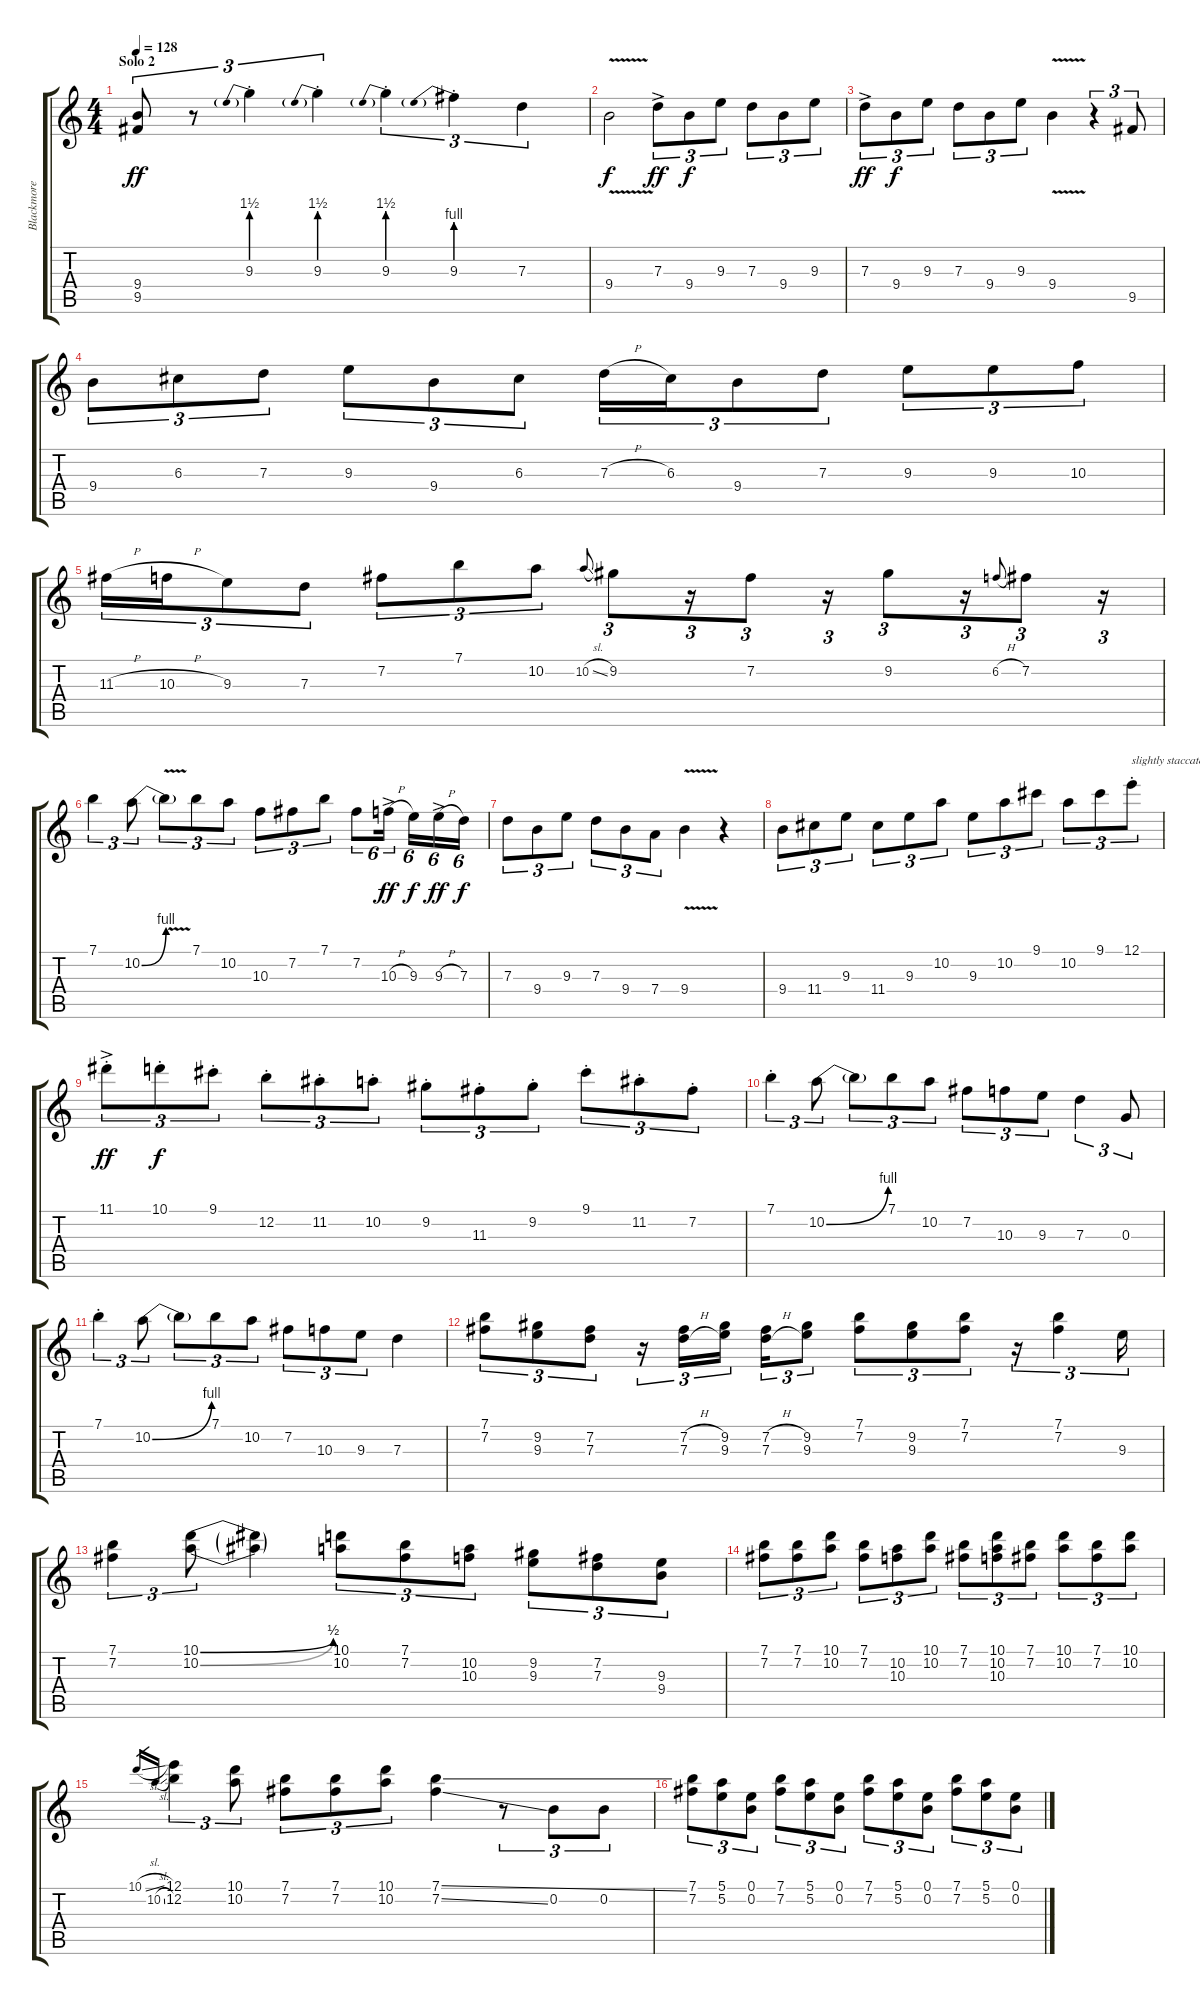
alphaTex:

\track ("Blackmore" "Blackmore") {instrument overdrivenguitar}
\staff {score tabs}
\tuning (E4 B3 G3 D3 A2 E2) {hide}
\ts (4 4)
\section ("" "Solo 2")
\tempo 128
\clef g2
\ks c
(9.4 9.5).8{tu (3 2) dy ff} r.8{tu (3 2)} 9.3{be (prebend 0 6 60 6) st}.4{tu (3 2) volume 15} 9.3{be (prebend 0 6 60 6) st}.4{tu (3 2)} 9.3{be (prebend 0 6 60 6) st}.4{tu (3 2)} 9.3{be (prebend 0 4 60 4) st}.4{tu (3 2)} 7.3.4{tu (3 2)} |
9.4{v}.2{dy f} 7.3{ac}.8{tu (3 2) dy ff} 9.4.8{tu (3 2) dy f} 9.3.8{tu (3 2)} 7.3.8{tu (3 2)} 9.4.8{tu (3 2)} 9.3.8{tu (3 2)} |
7.3{ac}.8{tu (3 2) dy ff} 9.4.8{tu (3 2) dy f} 9.3.8{tu (3 2)} 7.3.8{tu (3 2)} 9.4.8{tu (3 2)} 9.3.8{tu (3 2)} 9.4{v}.4 r.4{tu (3 2)} 9.5.8{tu (3 2)} |
9.4.8{tu (3 2)} 6.3.8{tu (3 2)} 7.3.8{tu (3 2)} 9.3.8{tu (3 2)} 9.4.8{tu (3 2)} 6.3.8{tu (3 2)} 7.3{h}.16{tu (3 2)} 6.3.16{tu (3 2)} 9.4.8{tu (3 2)} 7.3.8{tu (3 2)} 9.3.8{tu (3 2)} 9.3.8{tu (3 2)} 10.3.8{tu (3 2)} |
11.3{h}.16{tu (3 2)} 10.3{h}.16{tu (3 2)} 9.3.8{tu (3 2)} 7.3.8{tu (3 2)} 7.2.8{tu (3 2)} 7.1.8{tu (3 2)} 10.2.8{tu (3 2)} 10.2{sl}.8{gr onbeat} 9.2.8{tu (3 2)} r.16{tu (3 2)} 7.2.8{tu (3 2)} r.16{tu (3 2)} 9.2.8{tu (3 2)} r.16{tu (3 2)} 6.2{h}.8{gr onbeat} 7.2.8{tu (3 2)} r.16{tu (3 2)} |
7.1.4{tu (3 2)} 10.2{be (bend 0 0 60 4)}.8{tu (3 2)} 10.2{v t}.8{tu (3 2)} 7.1.8{tu (3 2)} 10.2.8{tu (3 2)} 10.3.8{tu (3 2)} 7.2.8{tu (3 2)} 7.1.8{tu (3 2)} 7.2.8{tu (6 4)} 10.3{h ac}.16{tu (6 4) dy ff beam splitsecondary} 9.3.16{tu (6 4) dy f} 9.3{h ac}.16{tu (6 4) dy ff} 7.3.16{tu (6 4) dy f} |
7.3.8{tu (3 2)} 9.4.8{tu (3 2)} 9.3.8{tu (3 2)} 7.3.8{tu (3 2)} 9.4.8{tu (3 2)} 7.4.8{tu (3 2)} 9.4{v}.4 r.4 |
9.4.8{tu (3 2)} 11.4.8{tu (3 2)} 9.3.8{tu (3 2)} 11.4.8{tu (3 2)} 9.3.8{tu (3 2)} 10.2.8{tu (3 2)} 9.3.8{tu (3 2)} 10.2.8{tu (3 2)} 9.1.8{tu (3 2)} 10.2.8{tu (3 2)} 9.1.8{tu (3 2)} 12.1{st}.8{tu (3 2) txt "slightly staccato"} |
11.1{ac st}.8{tu (3 2) dy ff} 10.1{st}.8{tu (3 2) dy f} 9.1{st}.8{tu (3 2)} 12.2{st}.8{tu (3 2)} 11.2{st}.8{tu (3 2)} 10.2{st}.8{tu (3 2)} 9.2{st}.8{tu (3 2)} 11.3{st}.8{tu (3 2)} 9.2{st}.8{tu (3 2)} 9.1{st}.8{tu (3 2)} 11.2{st}.8{tu (3 2)} 7.2{st}.8{tu (3 2)} |
7.1{st}.4{tu (3 2)} 10.2{be (bend 0 0 60 4)}.8{tu (3 2)} 10.2{t}.8{tu (3 2)} 7.1.8{tu (3 2)} 10.2.8{tu (3 2)} 7.2.8{tu (3 2)} 10.3.8{tu (3 2)} 9.3.8{tu (3 2)} 7.3.4{tu (3 2)} 0.3.8{tu (3 2)} |
7.1{st}.4{tu (3 2)} 10.2{be (bend 0 0 60 4)}.8{tu (3 2)} 10.2{t}.8{tu (3 2)} 7.1.8{tu (3 2)} 10.2.8{tu (3 2)} 7.2.8{tu (3 2)} 10.3.8{tu (3 2)} 9.3.8{tu (3 2)} 7.3.4 |
(7.1 7.2).8{tu (3 2)} (9.2 9.3).8{tu (3 2)} (7.2 7.3).8{tu (3 2)} r.16{tu (3 2)} (7.2{h} 7.3{h}).16{tu (3 2)} (9.2 9.3).16{tu (3 2) beam splitsecondary} (7.2{h} 7.3{h}).16{tu (3 2)} (9.2 9.3).8{tu (3 2)} (7.1 7.2).8{tu (3 2)} (9.2 9.3).8{tu (3 2)} (7.1 7.2).8{tu (3 2)} r.16{tu (3 2)} (7.1 7.2).4{tu (3 2)} 9.3.16{tu (3 2)} |
(7.1 7.2).4{tu (3 2)} (10.1{be (bend 0 0 60 2)} 10.2{be (bend 0 0 60 2)}).8{tu (3 2)} (10.1{t} 10.2{t}).4 (10.1 10.2).8{tu (3 2)} (7.1 7.2).8{tu (3 2)} (10.2 10.3).8{tu (3 2)} (9.2 9.3).8{tu (3 2)} (7.2 7.3).8{tu (3 2)} (9.3 9.4).8{tu (3 2)} |
(7.1 7.2).8{tu (3 2)} (7.1 7.2).8{tu (3 2)} (10.1 10.2).8{tu (3 2)} (7.1 7.2).8{tu (3 2)} (10.2 10.3).8{tu (3 2)} (10.1 10.2).8{tu (3 2)} (7.1 7.2).8{tu (3 2)} (10.1 10.2 10.3).8{tu (3 2)} (7.1 7.2).8{tu (3 2)} (10.1 10.2).8{tu (3 2)} (7.1 7.2).8{tu (3 2)} (10.1 10.2).8{tu (3 2)} |
10.1{sl}.16{gr} 10.2{sl}.16{gr} (12.1 12.2).4{tu (3 2)} (10.1 10.2).8{tu (3 2)} (7.1 7.2).8{tu (3 2)} (7.1 7.2).8{tu (3 2)} (10.1 10.2).8{tu (3 2)} (7.1{ss} 7.2{ss}).4 r.8{tu (3 2)} 0.2.8{tu (3 2)} 0.2.8{tu (3 2)} |
(7.1 7.2).8{tu (3 2)} (5.1 5.2).8{tu (3 2)} (0.1 0.2).8{tu (3 2)} (7.1 7.2).8{tu (3 2)} (5.1 5.2).8{tu (3 2)} (0.1 0.2).8{tu (3 2)} (7.1 7.2).8{tu (3 2)} (5.1 5.2).8{tu (3 2)} (0.1 0.2).8{tu (3 2)} (7.1 7.2).8{tu (3 2)} (5.1 5.2).8{tu (3 2)} (0.1 0.2).8{tu (3 2)}
